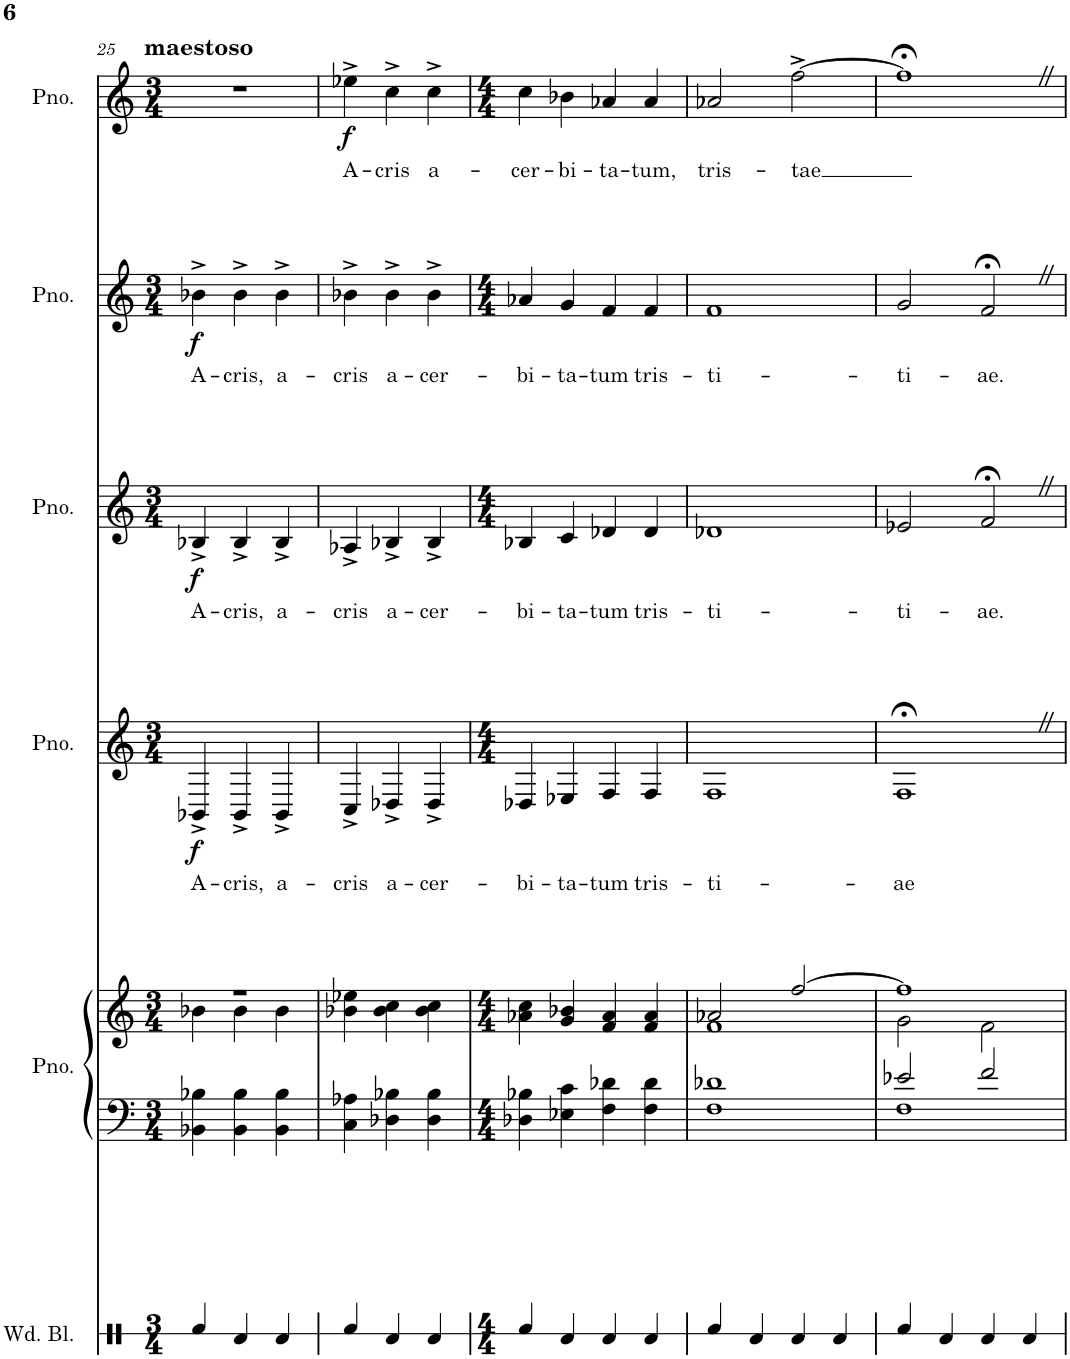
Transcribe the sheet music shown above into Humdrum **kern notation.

**kern	**kern	**kern	**kern	**text	**dynam	**kern	**text	**dynam	**kern	**text	**dynam	**kern	**text	**dynam
*part6	*part5	*part5	*part4	*part4	*part4	*part3	*part3	*part3	*part2	*part2	*part2	*part1	*part1	*part1
*staff7	*staff6	*staff5	*staff4	*staff4	*staff4	*staff3	*staff3	*staff3	*staff2	*staff2	*staff2	*staff1	*staff1	*staff1
*I"Wood Blocks	*I"Piano (rehearsal only)	*	*I"Piano	*	*	*I"Piano	*	*	*I"Piano	*	*	*I"Piano	*	*
*I'Wd. Bl.	*I'Pno.	*	*I'Pno.	*	*	*I'Pno.	*	*	*I'Pno.	*	*	*I'Pno.	*	*
!!LO:PB:g=z
*clefX	*clefF4	*clefG2	*clefG2	*	*	*clefG2	*	*	*clefG2	*	*	*clefG2	*	*
*k[]	*k[]	*k[]	*k[]	*	*	*k[]	*	*	*k[]	*	*	*k[]	*	*
*M3/4	*M3/4	*M3/4	*M3/4	*	*	*M3/4	*	*	*M3/4	*	*	*M3/4	*	*
=25	=25	=25	=25	=25	=25	=25	=25	=25	=25	=25	=25	=25	=25	=25
*	*	*^	*	*	*	*	*	*	*	*	*	*	*	*
!	!	!	!	!	!	!	!	!	!	!	!	!	!LO:TX:a:B:t=maestoso	!	!
!	!	!	!	!	!LO:LY:b	!LO:DY:b	!	!LO:LY:b	!LO:DY:b	!	!LO:LY:b	!LO:DY:b	!	!	!
4Rf/	4BB-X\ 4B-X\	2.r	4b-X\	4BB-X^/	A-	f	4B-X^/	A-	f	4b-X^\	A-	f	2.r	.	.
!	!	!	!	!	!LO:LY:b	!	!	!LO:LY:b	!	!	!LO:LY:b	!	!	!	!
4Rd/	4BB-\ 4B-\	.	4b-\	4BB-^/	-cris,	.	4B-^/	-cris,	.	4b-^\	-cris,	.	.	.	.
!	!	!	!	!	!LO:LY:b	!	!	!LO:LY:b	!	!	!LO:LY:b	!	!	!	!
4Rd/	4BB-\ 4B-\	.	4b-\	4BB-^/	a-	.	4B-^/	a-	.	4b-^\	a-	.	.	.	.
=26	=26	=26	=26	=26	=26	=26	=26	=26	=26	=26	=26	=26	=26	=26	=26
!	!	!	!	!	!LO:LY:b	!	!	!LO:LY:b	!	!	!LO:LY:b	!	!	!LO:LY:b	!LO:DY:b
*	*	*v	*v	*	*	*	*	*	*	*	*	*	*	*	*
4Rf/	4C\ 4A-X\	4b-X\ 4ee-X\	4C^/	-cris	.	4A-X^/	-cris	.	4b-X^\	-cris	.	4ee-X^\	A-	f
!	!	!	!	!LO:LY:b	!	!	!LO:LY:b	!	!	!LO:LY:b	!	!	!LO:LY:b	!
4Rd/	4D-X\ 4B-X\	4b-\ 4cc\	4D-X^/	a-	.	4B-X^/	a-	.	4b-^\	a-	.	4cc^\	-cris	.
!	!	!	!	!LO:LY:b	!	!	!LO:LY:b	!	!	!LO:LY:b	!	!	!LO:LY:b	!
4Rd/	4D-\ 4B-\	4b-\ 4cc\	4D-^/	-cer-	.	4B-^/	-cer-	.	4b-^\	-cer-	.	4cc^\	a-	.
=27	=27	=27	=27	=27	=27	=27	=27	=27	=27	=27	=27	=27	=27	=27
*M4/4	*M4/4	*M4/4	*M4/4	*	*	*M4/4	*	*	*M4/4	*	*	*M4/4	*	*
!	!	!	!	!LO:LY:b	!	!	!LO:LY:b	!	!	!LO:LY:b	!	!	!LO:LY:b	!
4Rf/	4D-X\ 4B-X\	4a-X\ 4cc\	4D-X/	-bi-	.	4B-X/	-bi-	.	4a-X/	-bi-	.	4cc\	-cer-	.
!	!	!	!	!LO:LY:b	!	!	!LO:LY:b	!	!	!LO:LY:b	!	!	!LO:LY:b	!
4Rd/	4E-X\ 4c\	4g/ 4b-X/	4E-X/	-ta-	.	4c/	-ta-	.	4g/	-ta-	.	4b-X\	-bi-	.
!	!	!	!	!LO:LY:b	!	!	!LO:LY:b	!	!	!LO:LY:b	!	!	!LO:LY:b	!
4Rd/	4F\ 4d-X\	4f/ 4a-/	4F/	-tum	.	4d-X/	-tum	.	4f/	-tum	.	4a-X/	-ta-	.
!	!	!	!	!LO:LY:b	!	!	!LO:LY:b	!	!	!LO:LY:b	!	!	!LO:LY:b	!
4Rd/	4F\ 4d-\	4f/ 4a-/	4F/	tris-	.	4d-/	tris-	.	4f/	tris-	.	4a-/	-tum,	.
=28	=28	=28	=28	=28	=28	=28	=28	=28	=28	=28	=28	=28	=28	=28
*	*	*^	*	*	*	*	*	*	*	*	*	*	*	*
!	!	!	!	!	!LO:LY:b	!	!	!LO:LY:b	!	!	!LO:LY:b	!	!	!LO:LY:b	!
4Rf/	1F 1d-X	2a-X/	1f	1F	-ti-	.	1d-X	-ti-	.	1f	-ti-	.	2a-X/	tris-	.
4Rd/	.	.	.	.	.	.	.	.	.	.	.	.	.	.	.
!	!	!	!	!	!	!	!	!	!	!	!	!	!	!LO:LY:b	!
4Rd/	.	[2ff/	.	.	.	.	.	.	.	.	.	.	[2ff^\	-tae	.
4Rd/	.	.	.	.	.	.	.	.	.	.	.	.	.	.	.
=29	=29	=29	=29	=29	=29	=29	=29	=29	=29	=29	=29	=29	=29	=29	=29
*	*^	*	*	*	*	*	*	*	*	*	*	*	*	*	*
!	!	!	!	!	!	!LO:LY:b	!	!	!LO:LY:b	!	!	!LO:LY:b	!	!	!	!
4Rf/	2e-X/	1F	1ff]	2g\	1F;<Z	-ae	.	2e-X/	-ti-	.	2g/	-ti-	.	1ff;<Z]	.	.
4Rd/	.	.	.	.	.	.	.	.	.	.	.	.	.	.	.	.
!	!	!	!	!	!	!	!	!	!LO:LY:b	!	!	!LO:LY:b	!	!	!	!
4Rd/	2f/	.	.	2f\	.	.	.	2f;<Z/	-ae.	.	2f;<Z/	-ae.	.	.	.	.
4Rd/	.	.	.	.	.	.	.	.	.	.	.	.	.	.	.	.
*	*v	*v	*	*	*	*	*	*	*	*	*	*	*	*	*	*
*	*	*v	*v	*	*	*	*	*	*	*	*	*	*	*	*
=	=	=	=	=	=	=	=	=	=	=	=	=	=	=
*-	*-	*-	*-	*-	*-	*-	*-	*-	*-	*-	*-	*-	*-	*-
